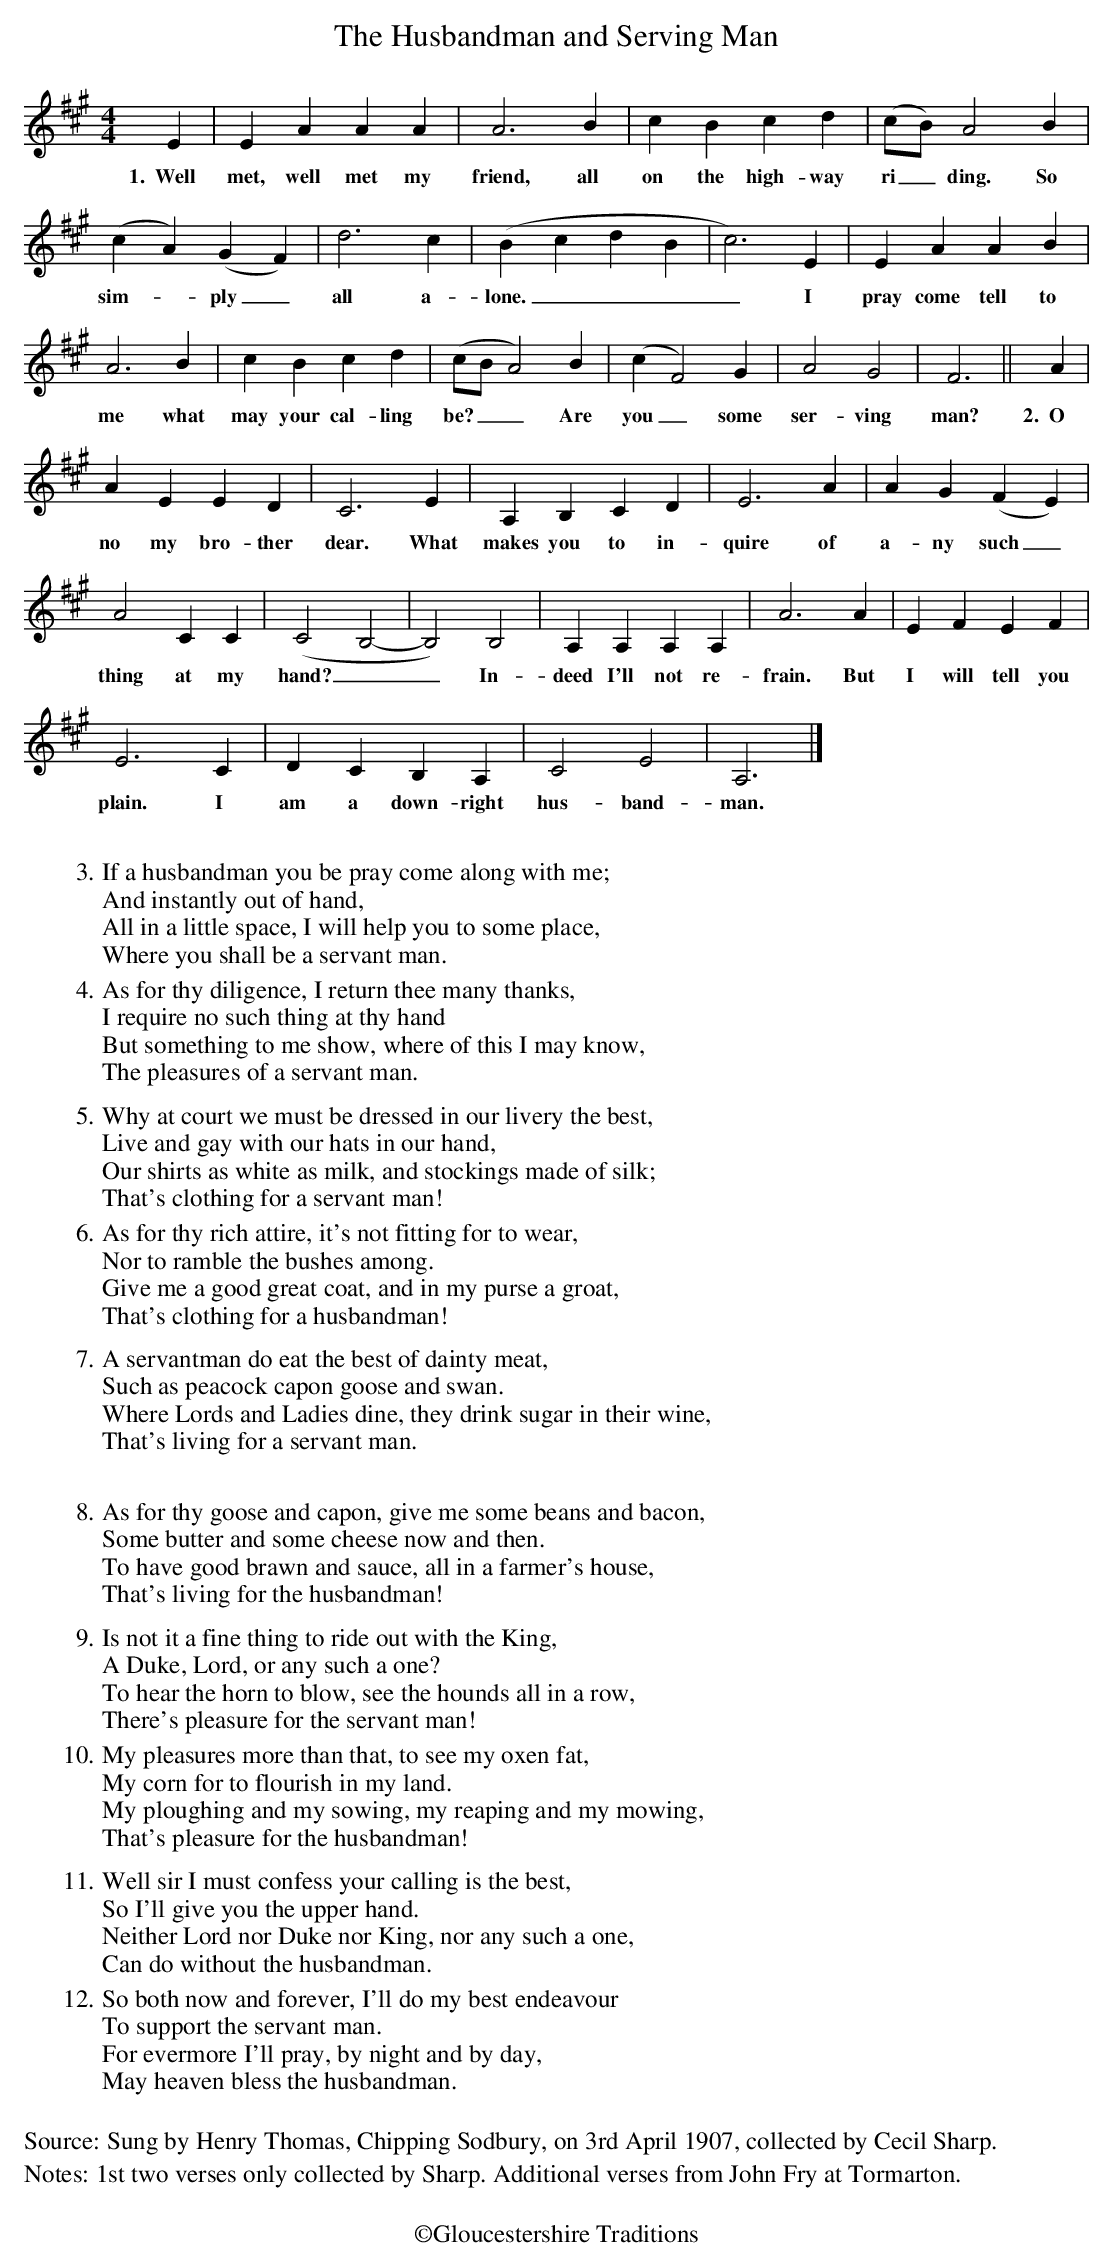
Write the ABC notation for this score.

X:1
T:Husbandman and Serving Man, The
M:4/4
L:1/4
K:Amaj
E|EAAA|A3B|cBcd|(c/2B/2)A2B|
w:1.~~Well met, well met my friend, all on the high-way ri_ding. So
(cA)(GF)|d3c|(BcdB|c3)E|EAAB|
w:sim-_ply_ all a-lone.____I pray come tell to
A3B |cBcd|(c/2B/2A2)B|(cF2)G|A2G2|F3||A|
w:me what may your cal-ling be?__Are you_ some ser-ving man? 2.~~O
AEED|C3E|A,B,CD|E3A|AG(FE)|
w:no my bro-ther dear. What makes you to in-quire of a-ny such_
A2CC|(C2B,2-|B,2)B,2|A,A,A,A,|A3A|EFEF|
w:thing at my hand?__In-deed I'll not re-frain. But I will tell you
E3C|DCB,A,|C2E2|A,3|]
w:plain. I am a down-right hus-band-man.
%%text
W:
W:3. If a husbandman you be pray come along with me;
W:And instantly out of hand,
W:All in a little space, I will help you to some place,
W:Where you shall be a servant man.
%%vskip 5
W:4. As for thy diligence, I return thee many thanks,
W:I require no such thing at thy hand
W:But something to me show, where of this I may know,
W:The pleasures of a servant man.
%%vskip 10
W:5. Why at court we must be dressed in our livery the best,
W:Live and gay with our hats in our hand,
W:Our shirts as white as milk, and stockings made of silk;
W:That's clothing for a servant man!
%%vskip 5
W:6. As for thy rich attire, it's not fitting for to wear,
W:Nor to ramble the bushes among.
W:Give me a good great coat, and in my purse a groat,
W:That's clothing for a husbandman!
%%vskip 10
W:7. A servantman do eat the best of dainty meat,
W:Such as peacock capon goose and swan.
W:Where Lords and Ladies dine, they drink sugar in their wine,
W:That's living for a servant man.
%%vskip 5
W:8. As for thy goose and capon, give me some beans and bacon,
W:Some butter and some cheese now and then.
W:To have good brawn and sauce, all in a farmer's house,
W:That's living for the husbandman!
%%vskip 10
W:9. Is not it a fine thing to ride out with the King,
W:A Duke, Lord, or any such a one?
W:To hear the horn to blow, see the hounds all in a row,
W:There's pleasure for the servant man!
%%vskip 5
W:10. My pleasures more than that, to see my oxen fat,
W:My corn for to flourish in my land.
W:My ploughing and my sowing, my reaping and my mowing,
W:That's pleasure for the husbandman!
%%vskip 10
W:11. Well sir I must confess your calling is the best,
W:So I'll give you the upper hand.
W:Neither Lord nor Duke nor King, nor any such a one,
W:Can do without the husbandman.
%%vskip 5
W:12. So both now and forever, I'll do my best endeavour
W:To support the servant man.
W:For evermore I'll pray, by night and by day,
W:May heaven bless the husbandman.
W:
